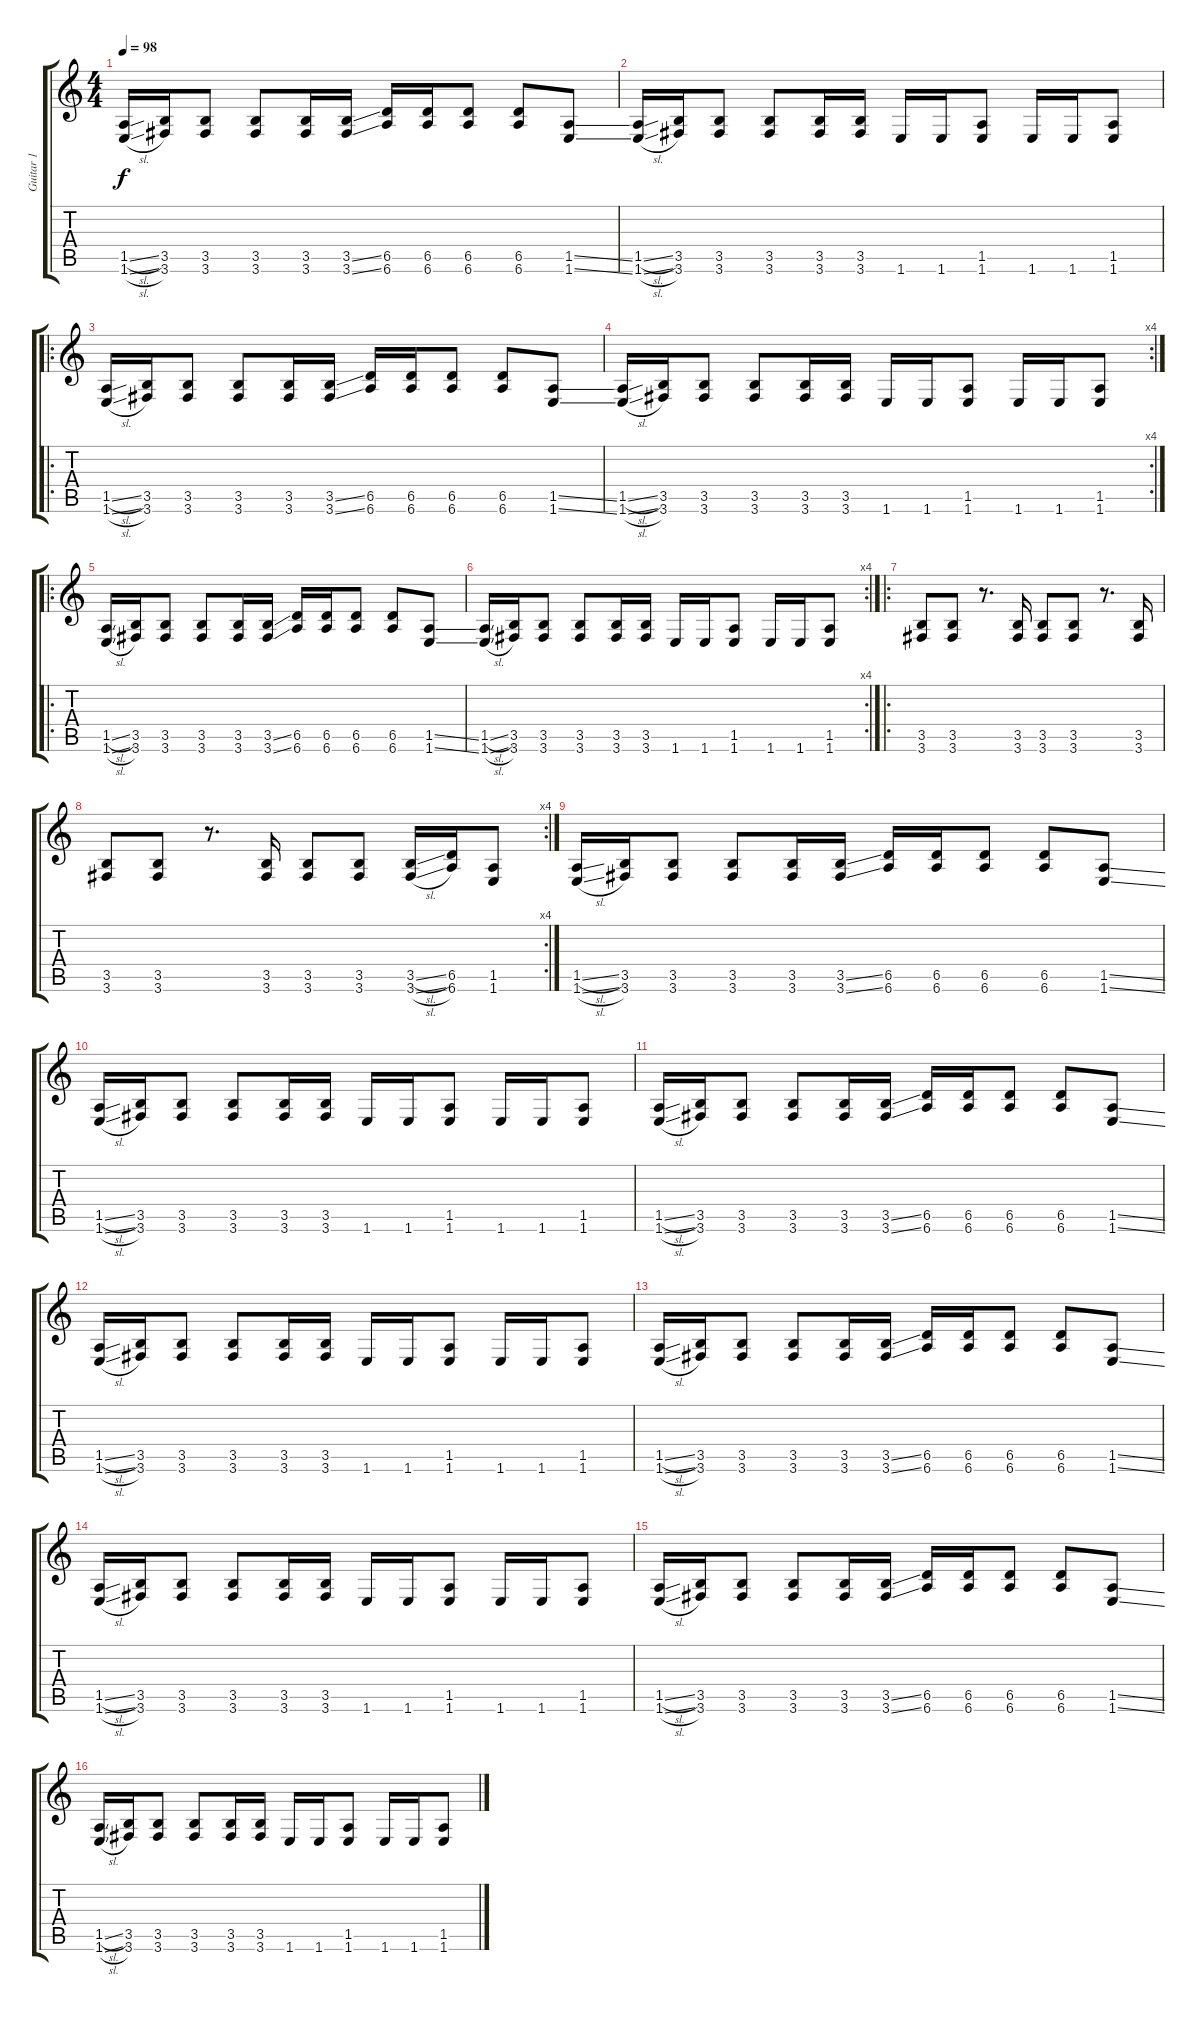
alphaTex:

\track ("Guitar 1" "Guitar 1") {instrument distortionguitar}
\staff {score tabs}
\tuning (Eb4 Bb3 Gb3 Db3 Ab2 Eb2) {hide}
\ts (4 4)
\tempo 98
\clef g2
\ks c
(1.5{sl} 1.6{sl}).16{dy f instrument distortionguitar} (3.5 3.6).16 (3.5 3.6).8 (3.5 3.6).8 (3.5 3.6).16 (3.5{ss} 3.6{ss}).16 (6.5 6.6).16 (6.5 6.6).16 (6.5 6.6).8 (6.5 6.6).8 (1.5{ss} 1.6{ss}).8 |
(1.5{sl} 1.6{sl}).16 (3.5 3.6).16 (3.5 3.6).8 (3.5 3.6).8 (3.5 3.6).16 (3.5 3.6).16 1.6.16 1.6.16 (1.5 1.6).8 1.6.16 1.6.16 (1.5 1.6).8 |
\ro
(1.5{sl} 1.6{sl}).16 (3.5 3.6).16 (3.5 3.6).8 (3.5 3.6).8 (3.5 3.6).16 (3.5{ss} 3.6{ss}).16 (6.5 6.6).16 (6.5 6.6).16 (6.5 6.6).8 (6.5 6.6).8 (1.5{ss} 1.6{ss}).8 |
\rc 4
(1.5{sl} 1.6{sl}).16 (3.5 3.6).16 (3.5 3.6).8 (3.5 3.6).8 (3.5 3.6).16 (3.5 3.6).16 1.6.16 1.6.16 (1.5 1.6).8 1.6.16 1.6.16 (1.5 1.6).8 |
\ro
(1.5{sl} 1.6{sl}).16 (3.5 3.6).16 (3.5 3.6).8 (3.5 3.6).8 (3.5 3.6).16 (3.5{ss} 3.6{ss}).16 (6.5 6.6).16 (6.5 6.6).16 (6.5 6.6).8 (6.5 6.6).8 (1.5{ss} 1.6{ss}).8 |
\rc 4
(1.5{sl} 1.6{sl}).16 (3.5 3.6).16 (3.5 3.6).8 (3.5 3.6).8 (3.5 3.6).16 (3.5 3.6).16 1.6.16 1.6.16 (1.5 1.6).8 1.6.16 1.6.16 (1.5 1.6).8 |
\ro
(3.5 3.6).8 (3.5 3.6).8 r.8{d} (3.5 3.6).16 (3.5 3.6).8 (3.5 3.6).8 r.8{d} (3.5 3.6).16 |
\rc 4
(3.5 3.6).8 (3.5 3.6).8 r.8{d} (3.5 3.6).16 (3.5 3.6).8 (3.5 3.6).8 (3.5{sl} 3.6{sl}).16 (6.5 6.6).16 (1.5 1.6).8 |
(1.5{sl} 1.6{sl}).16 (3.5 3.6).16 (3.5 3.6).8 (3.5 3.6).8 (3.5 3.6).16 (3.5{ss} 3.6{ss}).16 (6.5 6.6).16 (6.5 6.6).16 (6.5 6.6).8 (6.5 6.6).8 (1.5{ss} 1.6{ss}).8 |
(1.5{sl} 1.6{sl}).16 (3.5 3.6).16 (3.5 3.6).8 (3.5 3.6).8 (3.5 3.6).16 (3.5 3.6).16 1.6.16 1.6.16 (1.5 1.6).8 1.6.16 1.6.16 (1.5 1.6).8 |
(1.5{sl} 1.6{sl}).16 (3.5 3.6).16 (3.5 3.6).8 (3.5 3.6).8 (3.5 3.6).16 (3.5{ss} 3.6{ss}).16 (6.5 6.6).16 (6.5 6.6).16 (6.5 6.6).8 (6.5 6.6).8 (1.5{ss} 1.6{ss}).8 |
(1.5{sl} 1.6{sl}).16 (3.5 3.6).16 (3.5 3.6).8 (3.5 3.6).8 (3.5 3.6).16 (3.5 3.6).16 1.6.16 1.6.16 (1.5 1.6).8 1.6.16 1.6.16 (1.5 1.6).8 |
(1.5{sl} 1.6{sl}).16 (3.5 3.6).16 (3.5 3.6).8 (3.5 3.6).8 (3.5 3.6).16 (3.5{ss} 3.6{ss}).16 (6.5 6.6).16 (6.5 6.6).16 (6.5 6.6).8 (6.5 6.6).8 (1.5{ss} 1.6{ss}).8 |
(1.5{sl} 1.6{sl}).16 (3.5 3.6).16 (3.5 3.6).8 (3.5 3.6).8 (3.5 3.6).16 (3.5 3.6).16 1.6.16 1.6.16 (1.5 1.6).8 1.6.16 1.6.16 (1.5 1.6).8 |
(1.5{sl} 1.6{sl}).16 (3.5 3.6).16 (3.5 3.6).8 (3.5 3.6).8 (3.5 3.6).16 (3.5{ss} 3.6{ss}).16 (6.5 6.6).16 (6.5 6.6).16 (6.5 6.6).8 (6.5 6.6).8 (1.5{ss} 1.6{ss}).8 |
(1.5{sl} 1.6{sl}).16 (3.5 3.6).16 (3.5 3.6).8 (3.5 3.6).8 (3.5 3.6).16 (3.5 3.6).16 1.6.16 1.6.16 (1.5 1.6).8 1.6.16 1.6.16 (1.5 1.6).8
